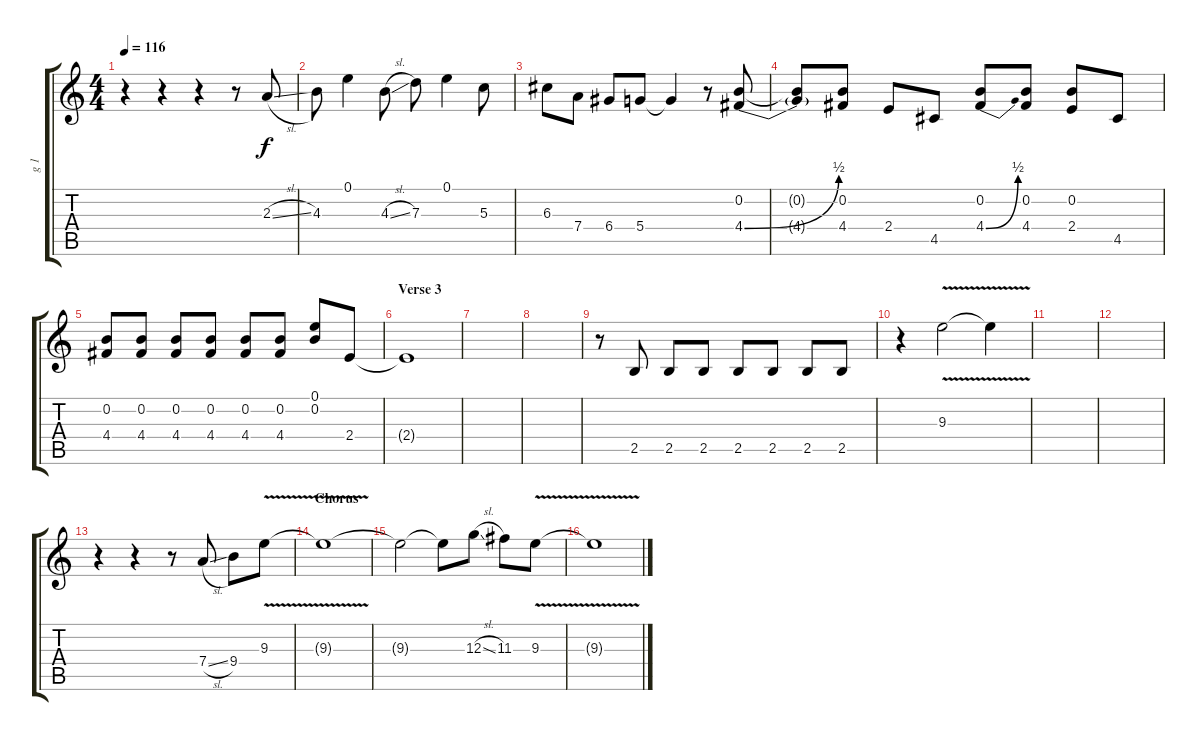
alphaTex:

\track ("g 1" "g 1") {instrument overdrivenguitar}
\staff {score tabs}
\tuning (E4 B3 G3 D3 A2 E2) {hide}
\ts (4 4)
\tempo 116
\clef g2
\ks c
r.4{dy f} r.4 r.4 r.8 2.3{sl}.8 |
4.3.8 0.1.4 4.3{sl}.8 7.3.8 0.1.4 5.3.8 |
6.3.8 7.4.8 6.4.8 5.4.8 5.4{t}.4 r.8 (0.2 4.4{be (bend 0 0 60 2)}).8 |
(0.2{t} 4.4{t}).8 (0.2 4.4).8 2.4.8 4.5.8 (0.2 4.4{be (bend 0 0 60 2)}).8 (0.2 4.4).8 (0.2 2.4).8 4.5.8 |
(0.2 4.4).8 (0.2 4.4).8 (0.2 4.4).8 (0.2 4.4).8 (0.2 4.4).8 (0.2 4.4).8 (0.1 0.2).8 2.4.8 |
\section ("" "Verse 3")
2.4{t}.1 |
|
|
r.8 2.5.8 2.5.8 2.5.8 2.5.8 2.5.8 2.5.8 2.5.8 |
r.4 9.3{v}.2 9.3{t}.4 |
|
|
r.4 r.4 r.8 7.4{sl}.8 9.4.8 9.3{v}.8 |
\section ("" "Chorus")
9.3{t}.1 |
9.3{t}.2 9.3{t}.8 12.3{sl}.8 11.3.8 9.3{v}.8 |
9.3{t}.1
